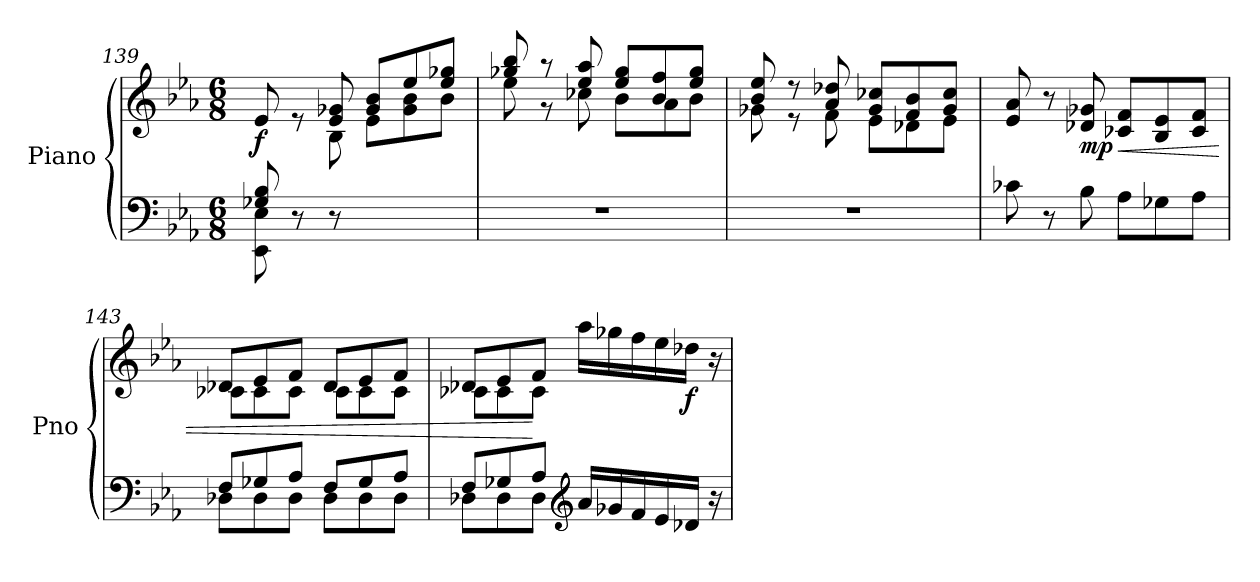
**kern	**kern	**dynam
*part1	*part1	*part1
*staff2	*staff1	*staff1/2
*I"Piano	*	*
*I'Pno	*	*
*clefF4	*clefG2	*
*k[b-e-a-]	*k[b-e-a-]	*
*M6/8	*M6/8	*
=139	=139	=139
*^	*^	*
!	!	!	!	!LO:DY:a=2
8G-X/ 8B-/	8EE-\ 8E-\	8e-/	4reeeyy	f
8r	8ryy	8re	.	.
8r	2ryy	8e-/ 8g-X/	8B-\	.
8ryy	.	8g-/ 8b-/L	8e-\L	.
4ryy	.	8ee-/	8g-\ 8b-\	.
.	.	8ee-/ 8gg-X/J	8b-\J	.
*v	*v	*	*	*
!!LO:LB:g=z	!!
=140	=140	=140	=140
2.r	8gg-X/ 8bb-/	8ee-\	.
.	8r	8r	.
.	8ee-/ 8aa-/	8cc-X\	.
.	8ee-/ 8gg-/L	8b-\L	.
.	8b-/ 8ff/	8a-\	.
.	8ee-/ 8gg-/J	8b-\J	.
=141	=141	=141	=141
2.r	8b-/ 8ee-/	8g-X\	.
.	8r	8r	.
.	8a-/ 8dd-X/	8f\	.
.	8g-/ 8cc-X/L	8e-\L	.
.	8f/ 8b-/	8d-X\	.
.	8g-/ 8cc-/J	8e-\J	.
*	*v	*v	*
=142	=142	=142
8c-X\	8e-/ 8a-/	.
8r	8r	.
!	!	!LO:DY:b
8B-\	8d-X/ 8g-X/	mp
!	!	!LO:HP:b
8A-\L	8c-X/ 8f/L	<
8G-X\	8B-/ 8e-/	.
8A-\J	8c-/ 8f/J	.
=143	=143	=143
*^	*^	*
8F/L	8D-X\L	8d-X/L	8c-X\L	.
8G-X/	8D-\	8e-/	8c-\	.
8A-/J	8D-\J	8f/J	8c-\J	.
8F/L	8D-\L	8d-/L	8c-\L	.
8G-/	8D-\	8e-/	8c-\	.
8A-/J	8D-\J	8f/J	8c-\J	.
=144	=144	=144	=144	=144
8F/L	8D-X\L	8d-X/L	8c-X\L	.
8G-X/	8D-\	8e-/	8c-\	.
8A-/J	8D-\J	8f/J	8c-\J	[
*clefG2	*	*	*	*
16a-/LL	4.ryy	16aa-\LL	4.ryy	.
16g-X/	.	16gg-X\	.	.
16f/	.	16ff\	.	.
16e-/	.	16ee-\	.	.
!	!	!	!	!LO:DY:b
16d-X/JJ	.	16dd-X\JJ	.	f
16r	.	16r	.	.
*v	*v	*	*	*
*	*v	*v	*
=	=	=
*-	*-	*-
